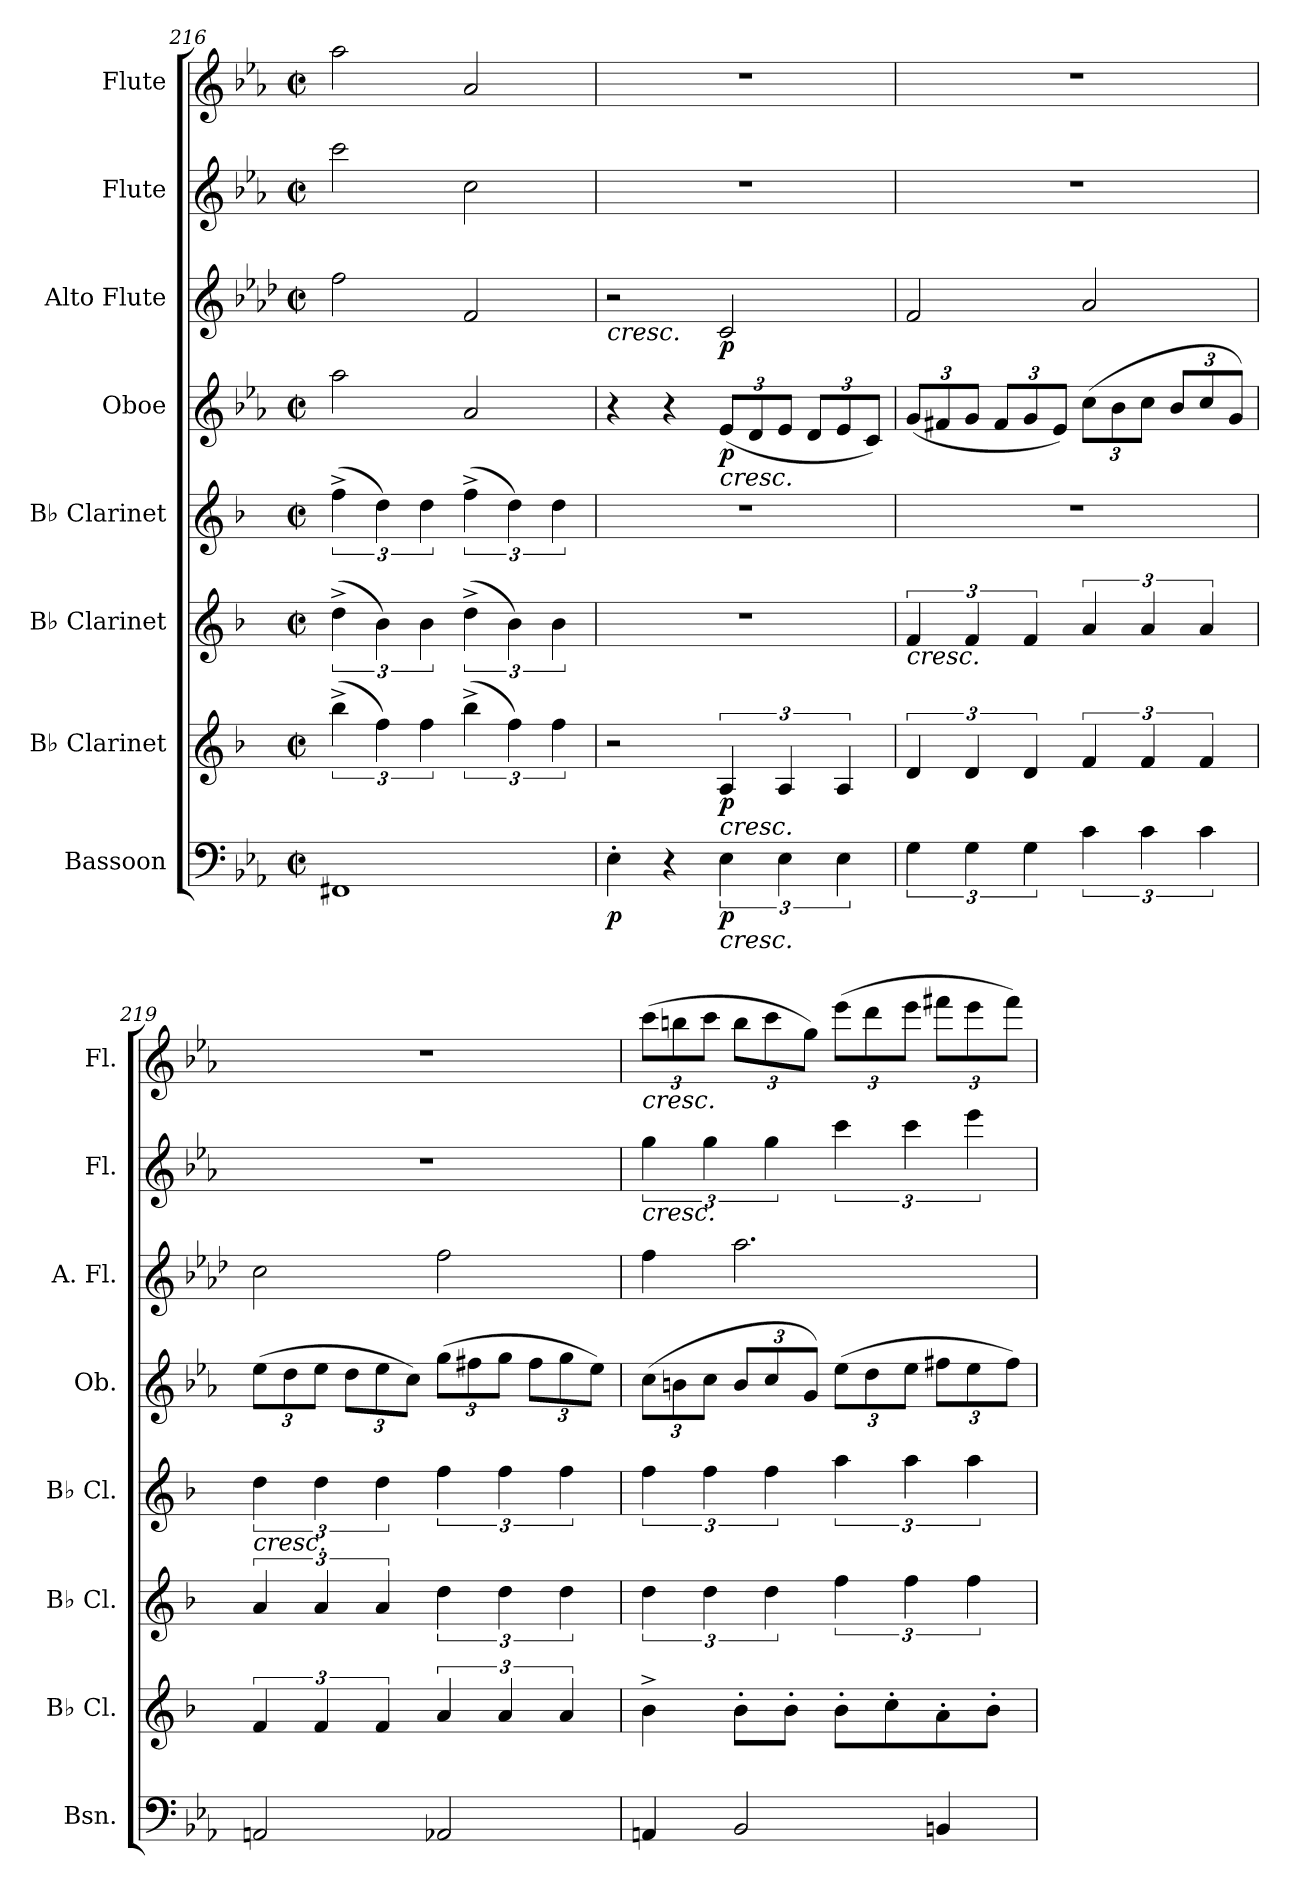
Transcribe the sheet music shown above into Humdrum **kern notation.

**kern	**dynam	**kern	**dynam	**kern	**kern	**kern	**dynam	**kern	**dynam	**kern	**kern
*part8	*part8	*part7	*part7	*part6	*part5	*part4	*part4	*part3	*part3	*part2	*part1
*staff8	*staff8	*staff7	*staff7	*staff6	*staff5	*staff4	*staff4	*staff3	*staff3	*staff2	*staff1
*I"Bassoon	*	*I"B♭ Clarinet	*	*I"B♭ Clarinet	*I"B♭ Clarinet	*I"Oboe	*	*I"Alto Flute	*	*I"Flute	*I"Flute
*I'Bsn.	*	*I'B♭ Cl.	*	*I'B♭ Cl.	*I'B♭ Cl.	*I'Ob.	*	*I'A. Fl.	*	*I'Fl.	*I'Fl.
!!LO:PB:g=z
*clefF4	*	*clefG2	*	*clefG2	*clefG2	*clefG2	*	*clefG2	*	*clefG2	*clefG2
*	*	*ITrd1c2	*	*ITrd1c2	*ITrd1c2	*	*	*ITrd3c5	*	*	*
*k[b-e-a-]	*	*k[b-e-a-]	*	*k[b-e-a-]	*k[b-e-a-]	*k[b-e-a-]	*	*k[b-e-a-]	*	*k[b-e-a-]	*k[b-e-a-]
*M2/2	*	*M2/2	*	*M2/2	*M2/2	*M2/2	*	*M2/2	*	*M2/2	*M2/2
*met(c|)	*	*met(c|)	*	*met(c|)	*met(c|)	*met(c|)	*	*met(c|)	*	*met(c|)	*met(c|)
=216	=216	=216	=216	=216	=216	=216	=216	=216	=216	=216	=216
1FF#X	.	(>6aa-^\	.	(>6cc^\	(>6ee-^\	2aa-\	.	2cc\	.	2ccc\	2aa-\
.	.	6ee-\)	.	6a-\)	6cc\)	.	.	.	.	.	.
.	.	6ee-\	.	6a-\	6cc\	.	.	.	.	.	.
.	.	(>6aa-^\	.	(>6cc^\	(>6ee-^\	2a-/	.	2c/	.	2cc\	2a-/
.	.	6ee-\)	.	6a-\)	6cc\)	.	.	.	.	.	.
.	.	6ee-\	.	6a-\	6cc\	.	.	.	.	.	.
=217	=217	=217	=217	=217	=217	=217	=217	=217	=217	=217	=217
*	*	*	*	*	*	*	*	*	*	*	*MM200
!	!	!	!	!	!	!	!	!LO:TX:b:i:t=cresc.	!	!	!
!	!LO:DY:b	!	!	!	!	!	!	!	!	!	!
4E-'\	p	2r	.	1r	1r	4r	.	2r	.	1r	1r
4r	.	.	.	.	.	4r	.	.	.	.	.
*	*	*	*	*	*	*Xbrackettup	*	*	*	*	*
!	!	!	!	!	!	!LO:TX:b:i:t=cresc.	!	!	!	!	!
!	!	!LO:TX:b:i:t=cresc.	!	!	!	!	!	!	!	!	!
!LO:TX:b:i:t=cresc.	!	!	!	!	!	!	!	!	!	!	!
!	!LO:DY:b	!	!LO:DY:b	!	!	!	!LO:DY:b	!	!LO:DY:b	!	!
6E-\	p	6G/	p	.	.	(<12e-/L	p	2G/	p	.	.
.	.	.	.	.	.	12d/	.	.	.	.	.
6E-\	.	6G/	.	.	.	12e-/J	.	.	.	.	.
.	.	.	.	.	.	12d/L	.	.	.	.	.
6E-\	.	6G/	.	.	.	12e-/	.	.	.	.	.
.	.	.	.	.	.	12c/J)	.	.	.	.	.
=218	=218	=218	=218	=218	=218	=218	=218	=218	=218	=218	=218
!	!	!	!	!LO:TX:b:i:t=cresc.	!	!	!	!	!	!	!
6G\	.	6c/	.	6e-/	1r	(<12g/L	.	2c/	.	1r	1r
.	.	.	.	.	.	12f#X/	.	.	.	.	.
6G\	.	6c/	.	6e-/	.	12g/J	.	.	.	.	.
.	.	.	.	.	.	12f#/L	.	.	.	.	.
6G\	.	6c/	.	6e-/	.	12g/	.	.	.	.	.
.	.	.	.	.	.	12e-/J)	.	.	.	.	.
6c\	.	6e-/	.	6g/	.	(>12cc\L	.	2e-/	.	.	.
.	.	.	.	.	.	12b-\	.	.	.	.	.
6c\	.	6e-/	.	6g/	.	12cc\J	.	.	.	.	.
.	.	.	.	.	.	12b-/L	.	.	.	.	.
6c\	.	6e-/	.	6g/	.	12cc/	.	.	.	.	.
.	.	.	.	.	.	12g/J)	.	.	.	.	.
=219	=219	=219	=219	=219	=219	=219	=219	=219	=219	=219	=219
!	!	!	!	!	!LO:TX:b:i:t=cresc.	!	!	!	!	!	!
2AAn/	.	6e-/	.	6g/	6cc\	(>12ee-\L	.	2g\	.	1r	1r
.	.	.	.	.	.	12dd\	.	.	.	.	.
.	.	6e-/	.	6g/	6cc\	12ee-\J	.	.	.	.	.
.	.	.	.	.	.	12dd\L	.	.	.	.	.
.	.	6e-/	.	6g/	6cc\	12ee-\	.	.	.	.	.
.	.	.	.	.	.	12cc\J)	.	.	.	.	.
2AA-X/	.	6g/	.	6cc\	6ee-\	(>12gg\L	.	2cc\	.	.	.
.	.	.	.	.	.	12ff#X\	.	.	.	.	.
.	.	6g/	.	6cc\	6ee-\	12gg\J	.	.	.	.	.
.	.	.	.	.	.	12ff#\L	.	.	.	.	.
.	.	6g/	.	6cc\	6ee-\	12gg\	.	.	.	.	.
.	.	.	.	.	.	12ee-\J)	.	.	.	.	.
=220	=220	=220	=220	=220	=220	=220	=220	=220	=220	=220	=220
*	*	*	*	*	*	*	*	*	*	*	*Xbrackettup
!	!	!	!	!	!	!	!	!	!	!	!LO:TX:b:i:t=cresc.
!	!	!	!	!	!	!	!	!	!	!LO:TX:b:i:t=cresc.	!
4AAn/	.	4a-^\	.	6cc\	6ee-\	(>12cc\L	.	4cc\	.	6gg\	(>12ccc\L
.	.	.	.	.	.	12bn\	.	.	.	.	12bbn\
.	.	.	.	6cc\	6ee-\	12cc\J	.	.	.	6gg\	12ccc\J
2BB-/	.	8a-'\L	.	.	.	12b/L	.	2.ee-\	.	.	12bb\L
.	.	.	.	6cc\	6ee-\	12cc/	.	.	.	6gg\	12ccc\
.	.	8a-'\J	.	.	.	.	.	.	.	.	.
.	.	.	.	.	.	12g/J)	.	.	.	.	12gg\J)
.	.	8a-'\L	.	6ee-\	6gg\	(>12ee-\L	.	.	.	6ccc\	(>12eee-\L
.	.	.	.	.	.	12dd\	.	.	.	.	12ddd\
.	.	8b-'\	.	.	.	.	.	.	.	.	.
.	.	.	.	6ee-\	6gg\	12ee-\J	.	.	.	6ccc\	12eee-\J
4BBn/	.	8g'\	.	.	.	12ff#X\L	.	.	.	.	12fff#X\L
.	.	.	.	6ee-\	6gg\	12ee-\	.	.	.	6eee-\	12eee-\
.	.	8a-'\J	.	.	.	.	.	.	.	.	.
.	.	.	.	.	.	12ff#\J)	.	.	.	.	12fff#\J)
=	=	=	=	=	=	=	=	=	=	=	=
*-	*-	*-	*-	*-	*-	*-	*-	*-	*-	*-	*-
